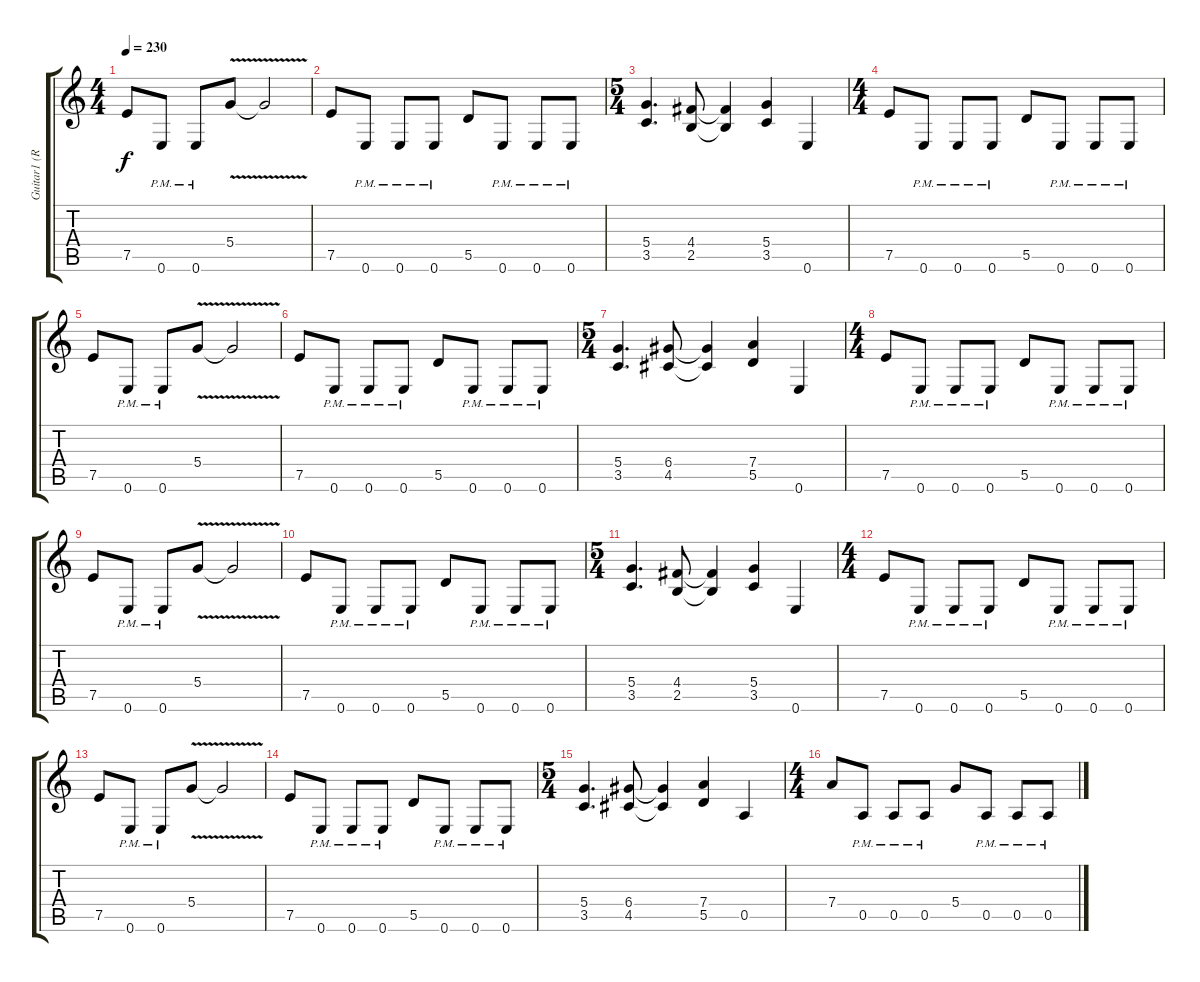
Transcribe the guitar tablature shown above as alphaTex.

\track ("Guitar1 (Rhythm)" "Guitar1 (R") {instrument distortionguitar}
\staff {score tabs}
\tuning (E4 B3 G3 D3 A2 E2) {hide}
\ts (4 4)
\tempo 230
\clef g2
\ks c
7.5.8{dy f} 0.6{pm}.8 0.6{pm}.8 5.4{v}.8 5.4{t}.2 |
7.5.8 0.6{pm}.8 0.6{pm}.8 0.6{pm}.8 5.5.8 0.6{pm}.8 0.6{pm}.8 0.6{pm}.8 |
\ts (5 4)
(5.4 3.5).4{d} (4.4 2.5).8 (4.4{t} 2.5{t}).4 (5.4 3.5).4 0.6.4 |
\ts (4 4)
7.5.8 0.6{pm}.8 0.6{pm}.8 0.6{pm}.8 5.5.8 0.6{pm}.8 0.6{pm}.8 0.6{pm}.8 |
7.5.8 0.6{pm}.8 0.6{pm}.8 5.4{v}.8 5.4{t}.2 |
7.5.8 0.6{pm}.8 0.6{pm}.8 0.6{pm}.8 5.5.8 0.6{pm}.8 0.6{pm}.8 0.6{pm}.8 |
\ts (5 4)
(5.4 3.5).4{d} (6.4 4.5).8 (6.4{t} 4.5{t}).4 (7.4 5.5).4 0.6.4 |
\ts (4 4)
7.5.8 0.6{pm}.8 0.6{pm}.8 0.6{pm}.8 5.5.8 0.6{pm}.8 0.6{pm}.8 0.6{pm}.8 |
7.5.8 0.6{pm}.8 0.6{pm}.8 5.4{v}.8 5.4{t}.2 |
7.5.8 0.6{pm}.8 0.6{pm}.8 0.6{pm}.8 5.5.8 0.6{pm}.8 0.6{pm}.8 0.6{pm}.8 |
\ts (5 4)
(5.4 3.5).4{d} (4.4 2.5).8 (4.4{t} 2.5{t}).4 (5.4 3.5).4 0.6.4 |
\ts (4 4)
7.5.8 0.6{pm}.8 0.6{pm}.8 0.6{pm}.8 5.5.8 0.6{pm}.8 0.6{pm}.8 0.6{pm}.8 |
7.5.8 0.6{pm}.8 0.6{pm}.8 5.4{v}.8 5.4{t}.2 |
7.5.8 0.6{pm}.8 0.6{pm}.8 0.6{pm}.8 5.5.8 0.6{pm}.8 0.6{pm}.8 0.6{pm}.8 |
\ts (5 4)
(5.4 3.5).4{d} (6.4 4.5).8 (6.4{t} 4.5{t}).4 (7.4 5.5).4 0.5.4 |
\ts (4 4)
7.4.8 0.5{pm}.8 0.5{pm}.8 0.5{pm}.8 5.4.8 0.5{pm}.8 0.5{pm}.8 0.5{pm}.8
